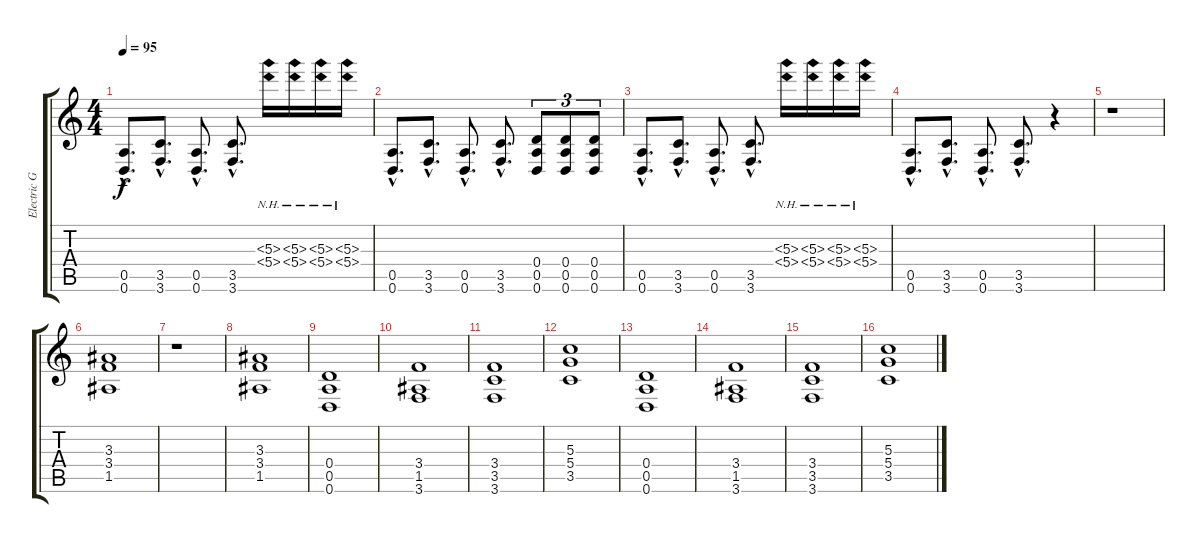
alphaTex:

\track ("Electric Guitar" "Electric G") {instrument distortionguitar}
\staff {score tabs}
\tuning (E4 B3 G3 D3 A2 D2) {hide}
\ts (4 4)
\tempo 95
\clef g2
\ks c
(0.5{hac} 0.6{hac}).8{d dy f} (3.5{hac} 3.6{hac}).8{d} (0.5{hac} 0.6{hac}).8{d} (3.5{hac} 3.6{hac}).8{d} (5.3{nh} 5.4{nh}).16 (5.3{nh} 5.4{nh}).16 (5.3{nh} 5.4{nh}).16 (5.3{nh} 5.4{nh}).16 |
(0.5{hac} 0.6{hac}).8{d} (3.5{hac} 3.6{hac}).8{d} (0.5{hac} 0.6{hac}).8{d} (3.5{hac} 3.6{hac}).8{d} (0.4 0.5 0.6).8{tu (3 2)} (0.4 0.5 0.6).8{tu (3 2)} (0.4 0.5 0.6).8{tu (3 2)} |
(0.5{hac} 0.6{hac}).8{d} (3.5{hac} 3.6{hac}).8{d} (0.5{hac} 0.6{hac}).8{d} (3.5{hac} 3.6{hac}).8{d} (5.3{nh} 5.4{nh}).16 (5.3{nh} 5.4{nh}).16 (5.3{nh} 5.4{nh}).16 (5.3{nh} 5.4{nh}).16 |
(0.5{hac} 0.6{hac}).8{d} (3.5{hac} 3.6{hac}).8{d} (0.5{hac} 0.6{hac}).8{d} (3.5{hac} 3.6{hac}).8{d} r.4 |
r.1 |
(3.3 3.4 1.5).1 |
r.1 |
(3.3 3.4 1.5).1 |
(0.4 0.5 0.6).1 |
(3.4 1.5 3.6).1 |
(3.4 3.5 3.6).1 |
(5.3 5.4 3.5).1 |
(0.4 0.5 0.6).1 |
(3.4 1.5 3.6).1 |
(3.4 3.5 3.6).1 |
(5.3 5.4 3.5).1
